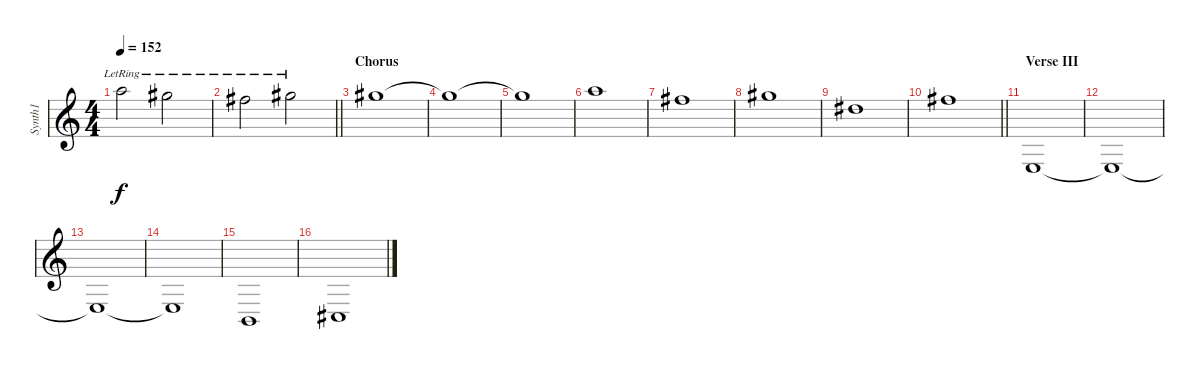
\track ("Synth1" "Synth1") {instrument stringensemble1}
\staff {score}
\tuning (E4 B3 G3 D3 A2 E2) {hide}
\ts (4 4)
\tempo 152
\clef g2
\ks c
17.1{lr}.2{dy f} 16.1{lr}.2 |
\barLineRight lightlight
14.1{lr}.2 16.1{lr}.2 |
\section ("" "Chorus")
16.1.1 |
16.1{t}.1 |
16.1{t}.1 |
17.1.1 |
14.1.1 |
16.1.1 |
11.1.1 |
\barLineRight lightlight
14.1.1 |
\section ("" "Verse III")
7.5.1 |
7.5{t}.1 |
7.5{t}.1 |
7.5{t}.1 |
2.5.1 |
4.5.1
